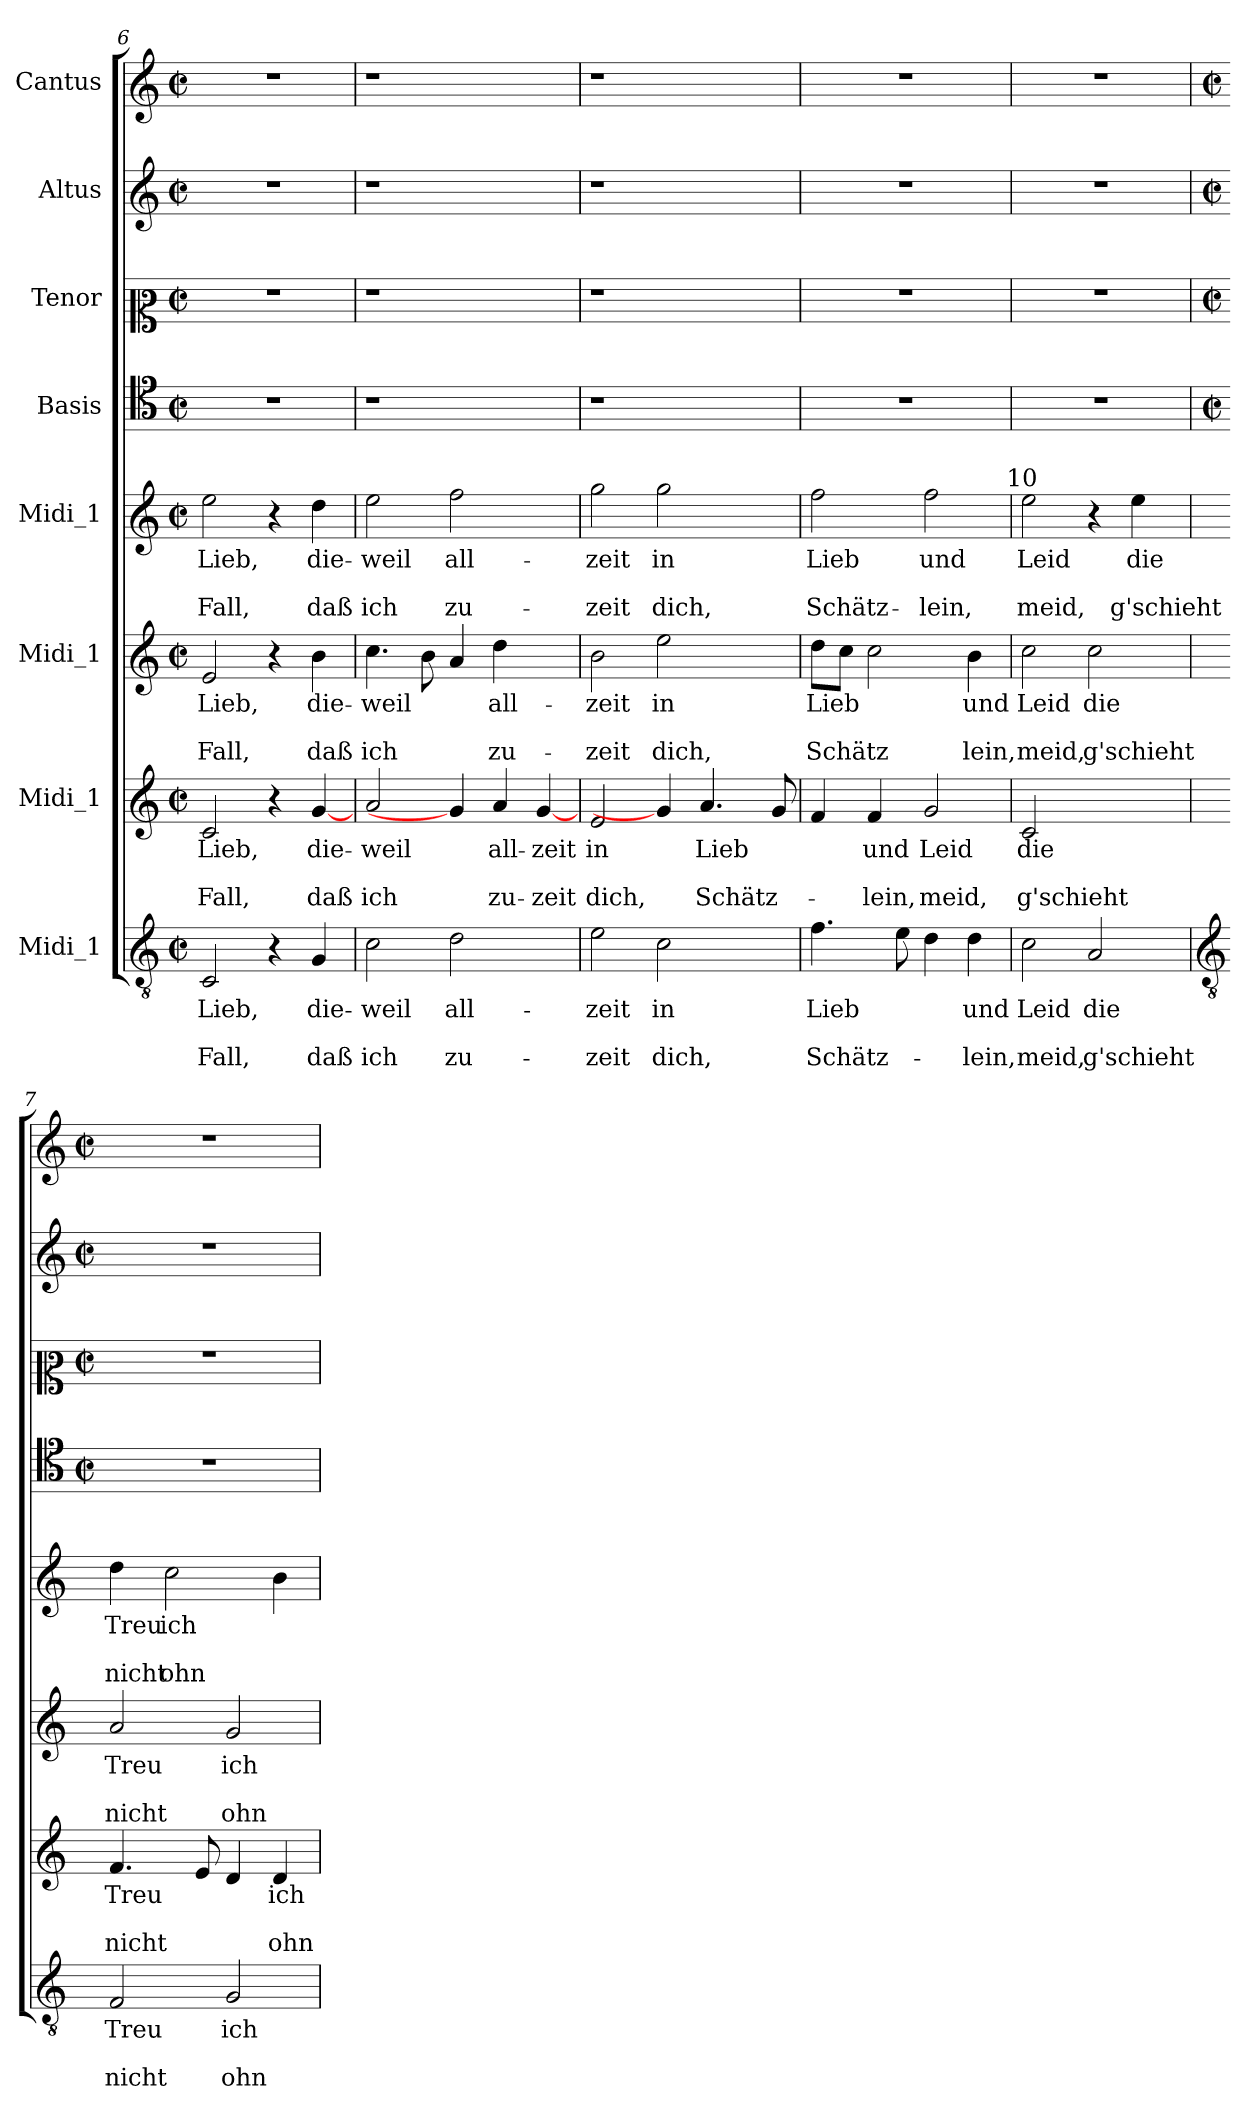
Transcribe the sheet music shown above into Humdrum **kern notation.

**kern	**text	**text	**text	**kern	**text	**text	**text	**kern	**text	**text	**text	**kern	**text	**text	**text	**kern	**kern	**kern	**kern
*part8	*part8	*part8	*part8	*part7	*part7	*part7	*part7	*part6	*part6	*part6	*part6	*part5	*part5	*part5	*part5	*part4	*part3	*part2	*part1
*staff8	*staff8	*staff8	*staff8	*staff7	*staff7	*staff7	*staff7	*staff6	*staff6	*staff6	*staff6	*staff5	*staff5	*staff5	*staff5	*staff4	*staff3	*staff2	*staff1
*I"Midi_1	*	*	*	*I"Midi_1	*	*	*	*I"Midi_1	*	*	*	*I"Midi_1	*	*	*	*I"Basis	*I"Tenor	*I"Altus	*I"Cantus
*clefGv2	*	*	*	*clefG2	*	*	*	*clefG2	*	*	*	*clefG2	*	*	*	*clefC4	*clefC2	*clefG2	*clefG2
*k[]	*	*	*	*k[]	*	*	*	*k[]	*	*	*	*k[]	*	*	*	*k[]	*k[]	*k[]	*k[]
*C:	*	*	*	*C:	*	*	*	*C:	*	*	*	*C:	*	*	*	*C:	*C:	*C:	*C:
*M2/2	*	*	*	*M2/2	*	*	*	*M2/2	*	*	*	*M2/2	*	*	*	*M2/2	*M2/2	*M2/2	*M2/2
*met(c|)	*	*	*	*met(c|)	*	*	*	*met(c|)	*	*	*	*met(c|)	*	*	*	*met(c|)	*met(c|)	*met(c|)	*met(c|)
=6	=6	=6	=6	=6	=6	=6	=6	=6	=6	=6	=6	=6	=6	=6	=6	=6	=6	=6	=6
!	!LO:LY:b	!	!LO:LY:b	!	!LO:LY:b	!	!LO:LY:b	!	!LO:LY:b	!	!LO:LY:b	!	!LO:LY:b	!	!LO:LY:b	!	!	!	!
2C	Lieb,	.	Fall,	2c	Lieb,	.	Fall,	2e	Lieb,	.	Fall,	2ee	Lieb,	.	Fall,	1r	1r	1r	1r
4r	.	.	.	4r	.	.	.	4r	.	.	.	4r	.	.	.	.	.	.	.
!	!LO:LY:b	!	!LO:LY:b	!	!LO:LY:b	!	!LO:LY:b	!	!LO:LY:b	!	!LO:LY:b	!	!LO:LY:b	!	!LO:LY:b	!	!	!	!
4G	die-	.	-daß	[4g	die-	.	-daß	4b	die-	.	-daß	4dd	die-	.	-daß	.	.	.	.
=6	=6	=6	=6	=6	=6	=6	=6	=6	=6	=6	=6	=6	=6	=6	=6	=6	=6	=6	=6
!	!LO:LY:b	!	!LO:LY:b	!	!LO:LY:b	!	!LO:LY:b	!	!LO:LY:b	!	!LO:LY:b	!	!LO:LY:b	!	!LO:LY:b	!	!	!	!
2c	weil	.	ich	2a	weil	.	ich	4.cc	weil	.	ich	2ee	weil	.	ich	1r	1r	1r	1r
.	.	.	.	.	.	.	.	8b	.	.	.	.	.	.	.	.	.	.	.
!	!LO:LY:b	!	!LO:LY:b	!	!	!	!	!	!	!	!	!	!LO:LY:b	!	!LO:LY:b	!	!	!	!
2d	all-	.	-zu-	4g]	.	.	.	4a	.	.	.	2ff	all-	.	-zu-	.	.	.	.
!	!	!	!	!	!LO:LY:b	!	!LO:LY:b	!	!LO:LY:b	!	!LO:LY:b	!	!	!	!	!	!	!	!
.	.	.	.	4a	all-	.	-zu-	4dd	all-	.	-zu-	.	.	.	.	.	.	.	.
!	!	!	!	!	!LO:LY:b	!	!LO:LY:b	!	!	!	!	!	!	!	!	!	!	!	!
4ryy	.	.	.	[4g	-zeit	.	zeit	4ryy	.	.	.	4ryy	.	.	.	4ryy	4ryy	4ryy	4ryy
=6	=6	=6	=6	=6	=6	=6	=6	=6	=6	=6	=6	=6	=6	=6	=6	=6	=6	=6	=6
!	!LO:LY:b	!	!LO:LY:b	!	!LO:LY:b	!	!LO:LY:b	!	!LO:LY:b	!	!LO:LY:b	!	!LO:LY:b	!	!LO:LY:b	!	!	!	!
2e	-zeit	.	zeit	2e	in	.	dich,	2b	-zeit	.	zeit	2gg	-zeit	.	zeit	1r	1r	1r	1r
!	!LO:LY:b	!	!LO:LY:b	!	!	!	!	!	!LO:LY:b	!	!LO:LY:b	!	!LO:LY:b	!	!LO:LY:b	!	!	!	!
2c	in	.	dich,	4g]	.	.	.	2ee	in	.	dich,	2gg	in	.	dich,	.	.	.	.
!	!	!	!	!	!LO:LY:b	!	!LO:LY:b	!	!	!	!	!	!	!	!	!	!	!	!
.	.	.	.	4.a	Lieb	.	Schätz-	.	.	.	.	.	.	.	.	.	.	.	.
4ryy	.	.	.	.	.	.	.	4ryy	.	.	.	4ryy	.	.	.	4ryy	4ryy	4ryy	4ryy
.	.	.	.	8g	.	.	.	.	.	.	.	.	.	.	.	.	.	.	.
=6	=6	=6	=6	=6	=6	=6	=6	=6	=6	=6	=6	=6	=6	=6	=6	=6	=6	=6	=6
!	!LO:LY:b	!	!LO:LY:b	!	!	!	!	!	!LO:LY:b	!	!LO:LY:b	!	!LO:LY:b	!	!LO:LY:b	!	!	!	!
4.f	Lieb	.	Schätz-	4f	.	.	.	8ddL	Lieb	.	Schätz	2ff	Lieb	.	Schätz-	1r	1r	1r	1r
.	.	.	.	.	.	.	.	8ccJ	.	.	.	.	.	.	.	.	.	.	.
!	!	!	!	!	!LO:LY:b	!	!LO:LY:b	!	!	!	!	!	!	!	!	!	!	!	!
.	.	.	.	4f	-und	.	lein,	2cc	.	.	.	.	.	.	.	.	.	.	.
8e	.	.	.	.	.	.	.	.	.	.	.	.	.	.	.	.	.	.	.
!	!	!	!	!	!LO:LY:b	!	!LO:LY:b	!	!	!	!	!	!LO:LY:b	!	!LO:LY:b	!	!	!	!
4d	.	.	.	2g	Leid	.	meid,	.	.	.	.	2ff	-und	.	lein,	.	.	.	.
!	!LO:LY:b	!	!LO:LY:b	!	!	!	!	!	!LO:LY:b	!	!LO:LY:b	!	!	!	!	!	!	!	!
4d	-und	.	lein,	.	.	.	.	4b	und	.	lein,	.	.	.	.	.	.	.	.
=6	=6	=6	=6	=6	=6	=6	=6	=6	=6	=6	=6	=6	=6	=6	=6	=6	=6	=6	=6
!	!	!	!	!	!	!	!	!	!	!	!	!LO:TX:a:cj:t=10	!	!	!	!	!	!	!
!	!LO:LY:b	!	!LO:LY:b	!	!LO:LY:b	!	!LO:LY:b	!	!LO:LY:b	!	!LO:LY:b	!	!LO:LY:b	!	!LO:LY:b	!	!	!	!
2c	Leid	.	meid,	2c	die	.	g'schieht	2cc	Leid	.	meid,	2ee	Leid	.	meid,	1r	1r	1r	1r
!	!LO:LY:b	!	!LO:LY:b	!	!	!	!	!	!LO:LY:b	!	!LO:LY:b	!	!	!	!	!	!	!	!
2A	die	.	g'schieht	2ryy	.	.	.	2cc	die	.	g'schieht	4r	.	.	.	.	.	.	.
!	!	!	!	!	!	!	!	!	!	!	!	!	!LO:LY:b	!	!LO:LY:b	!	!	!	!
.	.	.	.	.	.	.	.	.	.	.	.	4ee	die	.	g'schieht	.	.	.	.
!!LO:LB:g=z
=7	=7	=7	=7	=7	=7	=7	=7	=7	=7	=7	=7	=7	=7	=7	=7	=7	=7	=7	=7
*clefGv2	*	*	*	*	*	*	*	*	*	*	*	*	*	*	*	*	*	*	*
*	*	*	*	*	*	*	*	*	*	*	*	*	*	*	*	*M2/2	*M2/2	*M2/2	*M2/2
*	*	*	*	*	*	*	*	*	*	*	*	*	*	*	*	*met(c|)	*met(c|)	*met(c|)	*met(c|)
!	!LO:LY:b	!	!LO:LY:b	!	!LO:LY:b	!	!LO:LY:b	!	!LO:LY:b	!	!LO:LY:b	!	!LO:LY:b	!	!LO:LY:b	!	!	!	!
2F	Treu	.	nicht	4.f	Treu	.	nicht	2a	Treu	.	nicht	4dd	Treu	.	nicht	1r	1r	1r	1r
!	!	!	!	!	!	!	!	!	!	!	!	!	!LO:LY:b	!	!LO:LY:b	!	!	!	!
.	.	.	.	.	.	.	.	.	.	.	.	2cc	ich	.	ohn	.	.	.	.
.	.	.	.	8e	.	.	.	.	.	.	.	.	.	.	.	.	.	.	.
!	!LO:LY:b	!	!LO:LY:b	!	!	!	!	!	!LO:LY:b	!	!LO:LY:b	!	!	!	!	!	!	!	!
2G	ich	.	ohn	4d	.	.	.	2g	ich	.	ohn	.	.	.	.	.	.	.	.
!	!	!	!	!	!LO:LY:b	!	!LO:LY:b	!	!	!	!	!	!	!	!	!	!	!	!
.	.	.	.	4d	ich	.	ohn	.	.	.	.	4b	.	.	.	.	.	.	.
=	=	=	=	=	=	=	=	=	=	=	=	=	=	=	=	=	=	=	=
*-	*-	*-	*-	*-	*-	*-	*-	*-	*-	*-	*-	*-	*-	*-	*-	*-	*-	*-	*-
